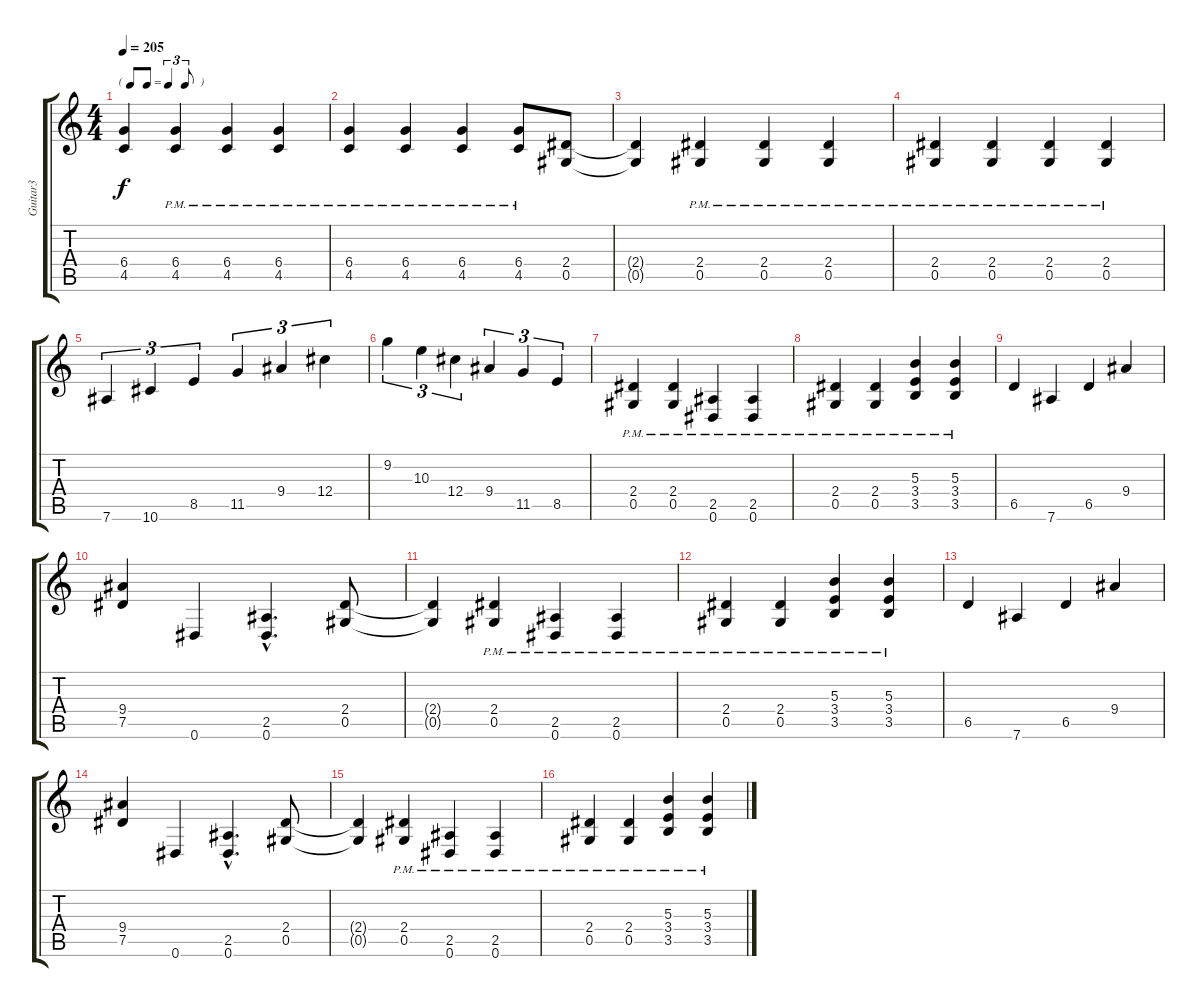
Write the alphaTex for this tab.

\track ("Guitar3" "Guitar3") {instrument distortionguitar}
\staff {score tabs}
\tuning (Eb4 Bb3 Gb3 Db3 Ab2 Eb2) {hide}
\ts (4 4)
\tf triplet8th
\tempo 205
\clef g2
\ks c
(6.4{t} 4.5{t}).4{dy f} (6.4{pm} 4.5{pm}).4 (6.4{pm} 4.5{pm}).4 (6.4{pm} 4.5{pm}).4 |
(6.4{pm} 4.5{pm}).4 (6.4{pm} 4.5{pm}).4 (6.4{pm} 4.5{pm}).4 (6.4{pm} 4.5{pm}).8 (2.4 0.5).8 |
(2.4{t} 0.5{t}).4 (2.4{pm} 0.5{pm}).4 (2.4{pm} 0.5{pm}).4 (2.4{pm} 0.5{pm}).4 |
(2.4{pm} 0.5{pm}).4 (2.4{pm} 0.5{pm}).4 (2.4{pm} 0.5{pm}).4 (2.4{pm} 0.5{pm}).4 |
7.6.4{tu (3 2)} 10.6.4{tu (3 2)} 8.5.4{tu (3 2)} 11.5.4{tu (3 2)} 9.4.4{tu (3 2)} 12.4.4{tu (3 2)} |
9.2.4{tu (3 2)} 10.3.4{tu (3 2)} 12.4.4{tu (3 2)} 9.4.4{tu (3 2)} 11.5.4{tu (3 2)} 8.5.4{tu (3 2)} |
(2.4{pm} 0.5{pm}).4 (2.4{pm} 0.5{pm}).4 (2.5{pm} 0.6{pm}).4 (2.5{pm} 0.6{pm}).4 |
(2.4{pm} 0.5{pm}).4 (2.4{pm} 0.5{pm}).4 (5.3{pm} 3.4{pm} 3.5{pm}).4 (5.3{pm} 3.4{pm} 3.5{pm}).4 |
6.5.4 7.6.4 6.5.4 9.4.4 |
(9.4 7.5).4 0.6.4 (2.5{hac} 0.6{hac}).4{d} (2.4 0.5).8 |
(2.4{t} 0.5{t}).4 (2.4{pm} 0.5{pm}).4 (2.5{pm} 0.6{pm}).4 (2.5{pm} 0.6{pm}).4 |
(2.4{pm} 0.5{pm}).4 (2.4{pm} 0.5{pm}).4 (5.3{pm} 3.4{pm} 3.5{pm}).4 (5.3{pm} 3.4{pm} 3.5{pm}).4 |
6.5.4 7.6.4 6.5.4 9.4.4 |
(9.4 7.5).4 0.6.4 (2.5{hac} 0.6{hac}).4{d} (2.4 0.5).8 |
(2.4{t} 0.5{t}).4 (2.4{pm} 0.5{pm}).4 (2.5{pm} 0.6{pm}).4 (2.5{pm} 0.6{pm}).4 |
(2.4{pm} 0.5{pm}).4 (2.4{pm} 0.5{pm}).4 (5.3{pm} 3.4{pm} 3.5{pm}).4 (5.3{pm} 3.4{pm} 3.5{pm}).4
